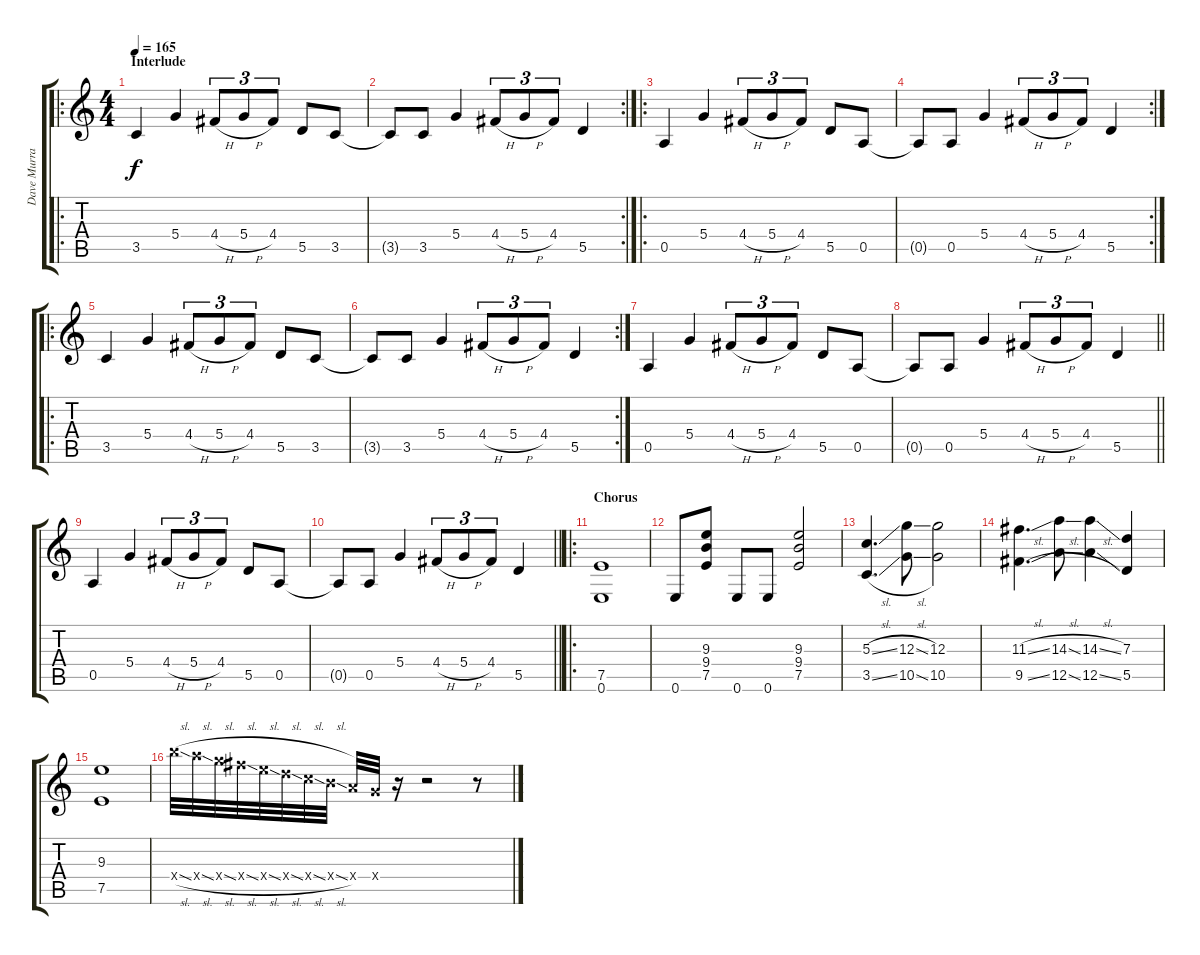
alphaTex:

\track ("Dave Murray" "Dave Murra") {instrument distortionguitar}
\staff {score tabs}
\tuning (E4 B3 G3 D3 A2 E2) {hide}
\ro
\ts (4 4)
\section ("" "Interlude")
\tempo 165
\clef g2
\ks c
3.5.4{dy f} 5.4.4 4.4{h}.8{tu (3 2)} 5.4{h}.8{tu (3 2)} 4.4.8{tu (3 2)} 5.5.8 3.5.8 |
\rc 2
3.5{t}.8 3.5.8 5.4.4 4.4{h}.8{tu (3 2)} 5.4{h}.8{tu (3 2)} 4.4.8{tu (3 2)} 5.5.4 |
\ro
0.5.4 5.4.4 4.4{h}.8{tu (3 2)} 5.4{h}.8{tu (3 2)} 4.4.8{tu (3 2)} 5.5.8 0.5.8 |
\rc 2
0.5{t}.8 0.5.8 5.4.4 4.4{h}.8{tu (3 2)} 5.4{h}.8{tu (3 2)} 4.4.8{tu (3 2)} 5.5.4 |
\ro
3.5.4 5.4.4 4.4{h}.8{tu (3 2)} 5.4{h}.8{tu (3 2)} 4.4.8{tu (3 2)} 5.5.8 3.5.8 |
\rc 2
3.5{t}.8 3.5.8 5.4.4 4.4{h}.8{tu (3 2)} 5.4{h}.8{tu (3 2)} 4.4.8{tu (3 2)} 5.5.4 |
0.5.4 5.4.4 4.4{h}.8{tu (3 2)} 5.4{h}.8{tu (3 2)} 4.4.8{tu (3 2)} 5.5.8 0.5.8 |
\barLineRight lightlight
0.5{t}.8 0.5.8 5.4.4 4.4{h}.8{tu (3 2)} 5.4{h}.8{tu (3 2)} 4.4.8{tu (3 2)} 5.5.4 |
0.5.4 5.4.4 4.4{h}.8{tu (3 2)} 5.4{h}.8{tu (3 2)} 4.4.8{tu (3 2)} 5.5.8 0.5.8 |
\barLineRight lightlight
0.5{t}.8 0.5.8 5.4.4 4.4{h}.8{tu (3 2)} 5.4{h}.8{tu (3 2)} 4.4.8{tu (3 2)} 5.5.4 |
\ro
\section ("" "Chorus")
(7.5 0.6).1 |
0.6.8 (9.3 9.4 7.5).8 0.6.8 0.6.8 (9.3 9.4 7.5).2 |
(5.3{sl} 3.5{sl}).4{d} (12.3{sl} 10.5{sl}).8 (12.3 10.5).2 |
(11.3{sl} 9.5{sl}).4{d} (14.3{sl} 12.5{sl}).8 (14.3{sl} 12.5{sl}).4 (7.3 5.5).4 |
(9.3 7.5).1 |
21.4{sl x}.32{instrument guitarfretnoise} 19.4{sl x}.32 17.4{sl x}.32 16.4{sl x}.32 14.4{sl x}.32 12.4{sl x}.32 10.4{sl x}.32 9.4{sl x}.32 7.4{x}.32 5.4{x}.32 r.16 r.2 r.8{instrument distortionguitar}
